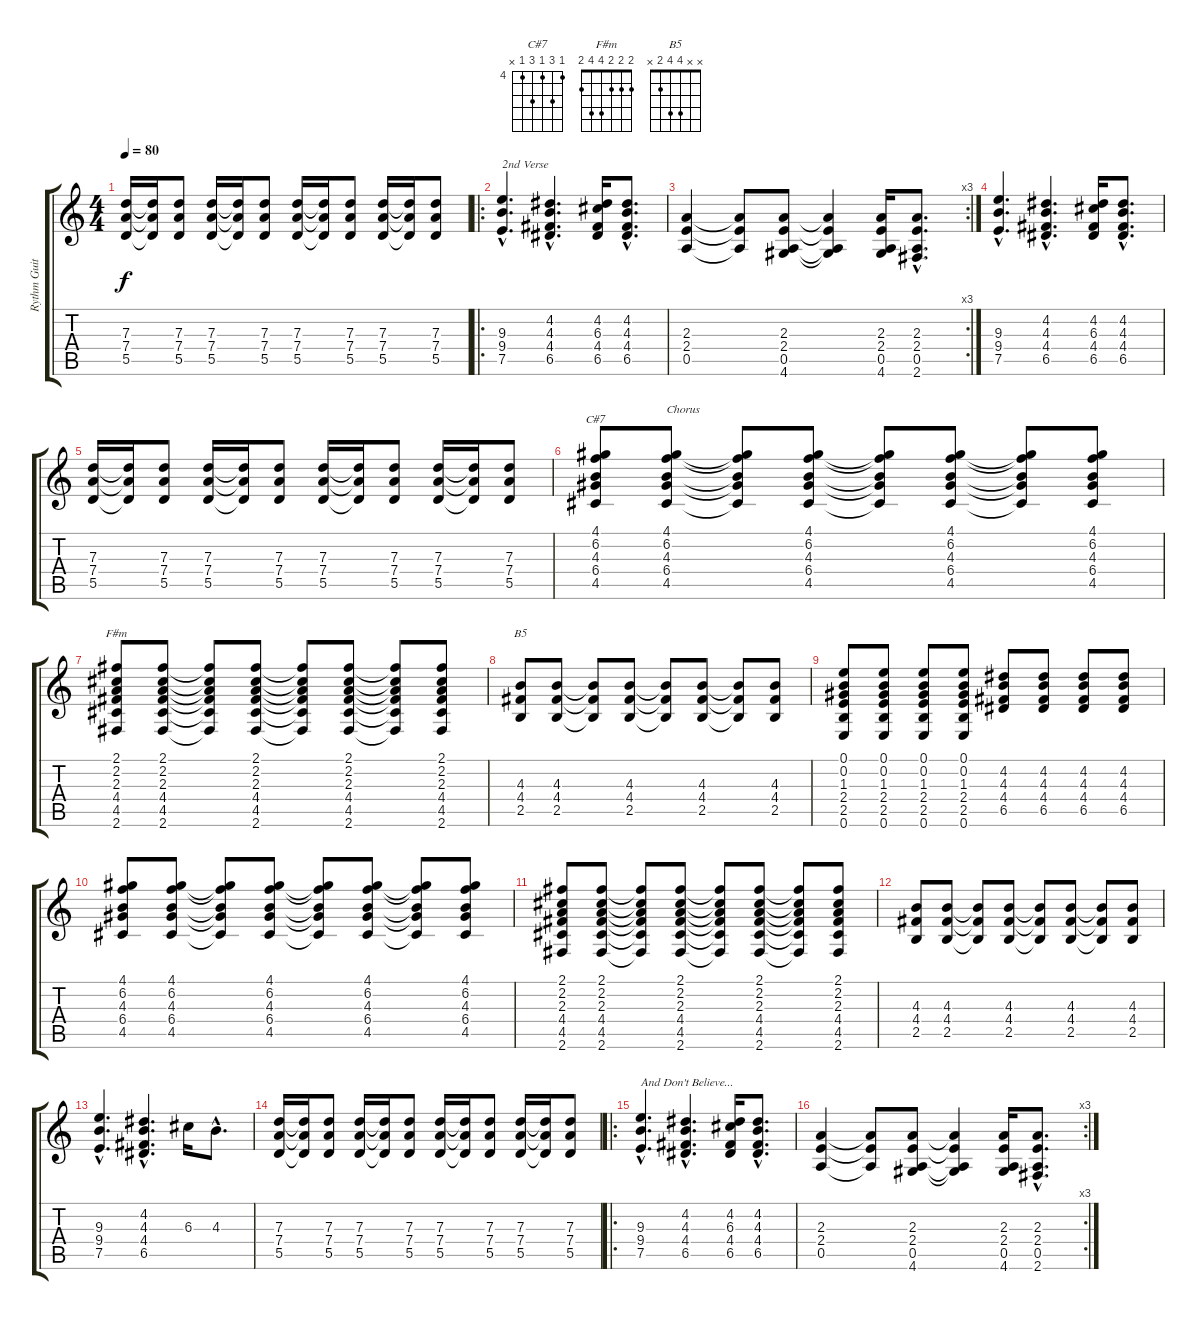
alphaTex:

\track ("Rythm Guitar" "Rythm Guit") {instrument electricguitarclean}
\staff {score tabs}
\tuning (E4 B3 G3 D3 A2 E2) {hide}
\chord ("C#7" 4 6 4 6 4 x) {firstfret 4}
\chord ("F#m" 2 2 2 4 4 2)
\chord ("B5" x x 4 4 2 x)
\ts (4 4)
\tempo 80
\clef g2
\ks c
(7.3 7.4 5.5).16{dy f} (7.3{t} 7.4{t} 5.5{t}).16 (7.3 7.4 5.5).8 (7.3 7.4 5.5).16 (7.3{t} 7.4{t} 5.5{t}).16 (7.3 7.4 5.5).8 (7.3 7.4 5.5).16 (7.3{t} 7.4{t} 5.5{t}).16 (7.3 7.4 5.5).8 (7.3 7.4 5.5).16 (7.3{t} 7.4{t} 5.5{t}).16 (7.3 7.4 5.5).8 |
\ro
(9.3{hac} 9.4{hac} 7.5{hac}).4{d txt "2nd Verse"} (4.2{hac} 4.3{hac} 4.4{hac} 6.5{hac}).4{d} (4.2 6.3 4.4 6.5).16 (4.2{hac} 4.3{hac} 4.4{hac} 6.5{hac}).8{d} |
\rc 3
(2.3 2.4 0.5).4 (2.3{t} 2.4{t} 0.5{t}).8 (2.3 2.4 0.5 4.6).8 (2.3{t} 2.4{t} 0.5{t} 4.6{t}).4 (2.3 2.4 0.5 4.6).16 (2.3{hac} 2.4{hac} 0.5{hac} 2.6{hac}).8{d} |
(9.3{hac} 9.4{hac} 7.5{hac}).4{d} (4.2{hac} 4.3{hac} 4.4{hac} 6.5{hac}).4{d} (4.2 6.3 4.4 6.5).16 (4.2{hac} 4.3{hac} 4.4{hac} 6.5{hac}).8{d} |
(7.3 7.4 5.5).16 (7.3{t} 7.4{t} 5.5{t}).16 (7.3 7.4 5.5).8 (7.3 7.4 5.5).16 (7.3{t} 7.4{t} 5.5{t}).16 (7.3 7.4 5.5).8 (7.3 7.4 5.5).16 (7.3{t} 7.4{t} 5.5{t}).16 (7.3 7.4 5.5).8 (7.3 7.4 5.5).16 (7.3{t} 7.4{t} 5.5{t}).16 (7.3 7.4 5.5).8 |
(4.1 6.2 4.3 6.4 4.5).8{ch "C#7"} (4.1 6.2 4.3 6.4 4.5).8{txt "Chorus"} (4.1{t} 6.2{t} 4.3{t} 6.4{t} 4.5{t}).8 (4.1 6.2 4.3 6.4 4.5).8 (4.1{t} 6.2{t} 4.3{t} 6.4{t} 4.5{t}).8 (4.1 6.2 4.3 6.4 4.5).8 (4.1{t} 6.2{t} 4.3{t} 6.4{t} 4.5{t}).8 (4.1 6.2 4.3 6.4 4.5).8 |
(2.1 2.2 2.3 4.4 4.5 2.6).8{ch "F#m"} (2.1 2.2 2.3 4.4 4.5 2.6).8 (2.1{t} 2.2{t} 2.3{t} 4.4{t} 4.5{t} 2.6{t}).8 (2.1 2.2 2.3 4.4 4.5 2.6).8 (2.1{t} 2.2{t} 2.3{t} 4.4{t} 4.5{t} 2.6{t}).8 (2.1 2.2 2.3 4.4 4.5 2.6).8 (2.1{t} 2.2{t} 2.3{t} 4.4{t} 4.5{t} 2.6{t}).8 (2.1 2.2 2.3 4.4 4.5 2.6).8 |
(4.3 4.4 2.5).8{ch "B5"} (4.3 4.4 2.5).8 (4.3{t} 4.4{t} 2.5{t}).8 (4.3 4.4 2.5).8 (4.3{t} 4.4{t} 2.5{t}).8 (4.3 4.4 2.5).8 (4.3{t} 4.4{t} 2.5{t}).8 (4.3 4.4 2.5).8 |
(0.1 0.2 1.3 2.4 2.5 0.6).8 (0.1 0.2 1.3 2.4 2.5 0.6).8 (0.1 0.2 1.3 2.4 2.5 0.6).8 (0.1 0.2 1.3 2.4 2.5 0.6).8 (4.2 4.3 4.4 6.5).8 (4.2 4.3 4.4 6.5).8 (4.2 4.3 4.4 6.5).8 (4.2 4.3 4.4 6.5).8 |
(4.1 6.2 4.3 6.4 4.5).8 (4.1 6.2 4.3 6.4 4.5).8 (4.1{t} 6.2{t} 4.3{t} 6.4{t} 4.5{t}).8 (4.1 6.2 4.3 6.4 4.5).8 (4.1{t} 6.2{t} 4.3{t} 6.4{t} 4.5{t}).8 (4.1 6.2 4.3 6.4 4.5).8 (4.1{t} 6.2{t} 4.3{t} 6.4{t} 4.5{t}).8 (4.1 6.2 4.3 6.4 4.5).8 |
(2.1 2.2 2.3 4.4 4.5 2.6).8 (2.1 2.2 2.3 4.4 4.5 2.6).8 (2.1{t} 2.2{t} 2.3{t} 4.4{t} 4.5{t} 2.6{t}).8 (2.1 2.2 2.3 4.4 4.5 2.6).8 (2.1{t} 2.2{t} 2.3{t} 4.4{t} 4.5{t} 2.6{t}).8 (2.1 2.2 2.3 4.4 4.5 2.6).8 (2.1{t} 2.2{t} 2.3{t} 4.4{t} 4.5{t} 2.6{t}).8 (2.1 2.2 2.3 4.4 4.5 2.6).8 |
(4.3 4.4 2.5).8 (4.3 4.4 2.5).8 (4.3{t} 4.4{t} 2.5{t}).8 (4.3 4.4 2.5).8 (4.3{t} 4.4{t} 2.5{t}).8 (4.3 4.4 2.5).8 (4.3{t} 4.4{t} 2.5{t}).8 (4.3 4.4 2.5).8 |
(9.3{hac} 9.4{hac} 7.5{hac}).4{d} (4.2{hac} 4.3{hac} 4.4{hac} 6.5{hac}).4{d} 6.3.16 4.3{hac}.8{d} |
(7.3 7.4 5.5).16 (7.3{t} 7.4{t} 5.5{t}).16 (7.3 7.4 5.5).8 (7.3 7.4 5.5).16 (7.3{t} 7.4{t} 5.5{t}).16 (7.3 7.4 5.5).8 (7.3 7.4 5.5).16 (7.3{t} 7.4{t} 5.5{t}).16 (7.3 7.4 5.5).8 (7.3 7.4 5.5).16 (7.3{t} 7.4{t} 5.5{t}).16 (7.3 7.4 5.5).8 |
\ro
(9.3{hac} 9.4{hac} 7.5{hac}).4{d txt "And Don't Believe..."} (4.2{hac} 4.3{hac} 4.4{hac} 6.5{hac}).4{d} (4.2 6.3 4.4 6.5).16 (4.2{hac} 4.3{hac} 4.4{hac} 6.5{hac}).8{d} |
\rc 3
(2.3 2.4 0.5).4 (2.3{t} 2.4{t} 0.5{t}).8 (2.3 2.4 0.5 4.6).8 (2.3{t} 2.4{t} 0.5{t} 4.6{t}).4 (2.3 2.4 0.5 4.6).16 (2.3{hac} 2.4{hac} 0.5{hac} 2.6{hac}).8{d}
